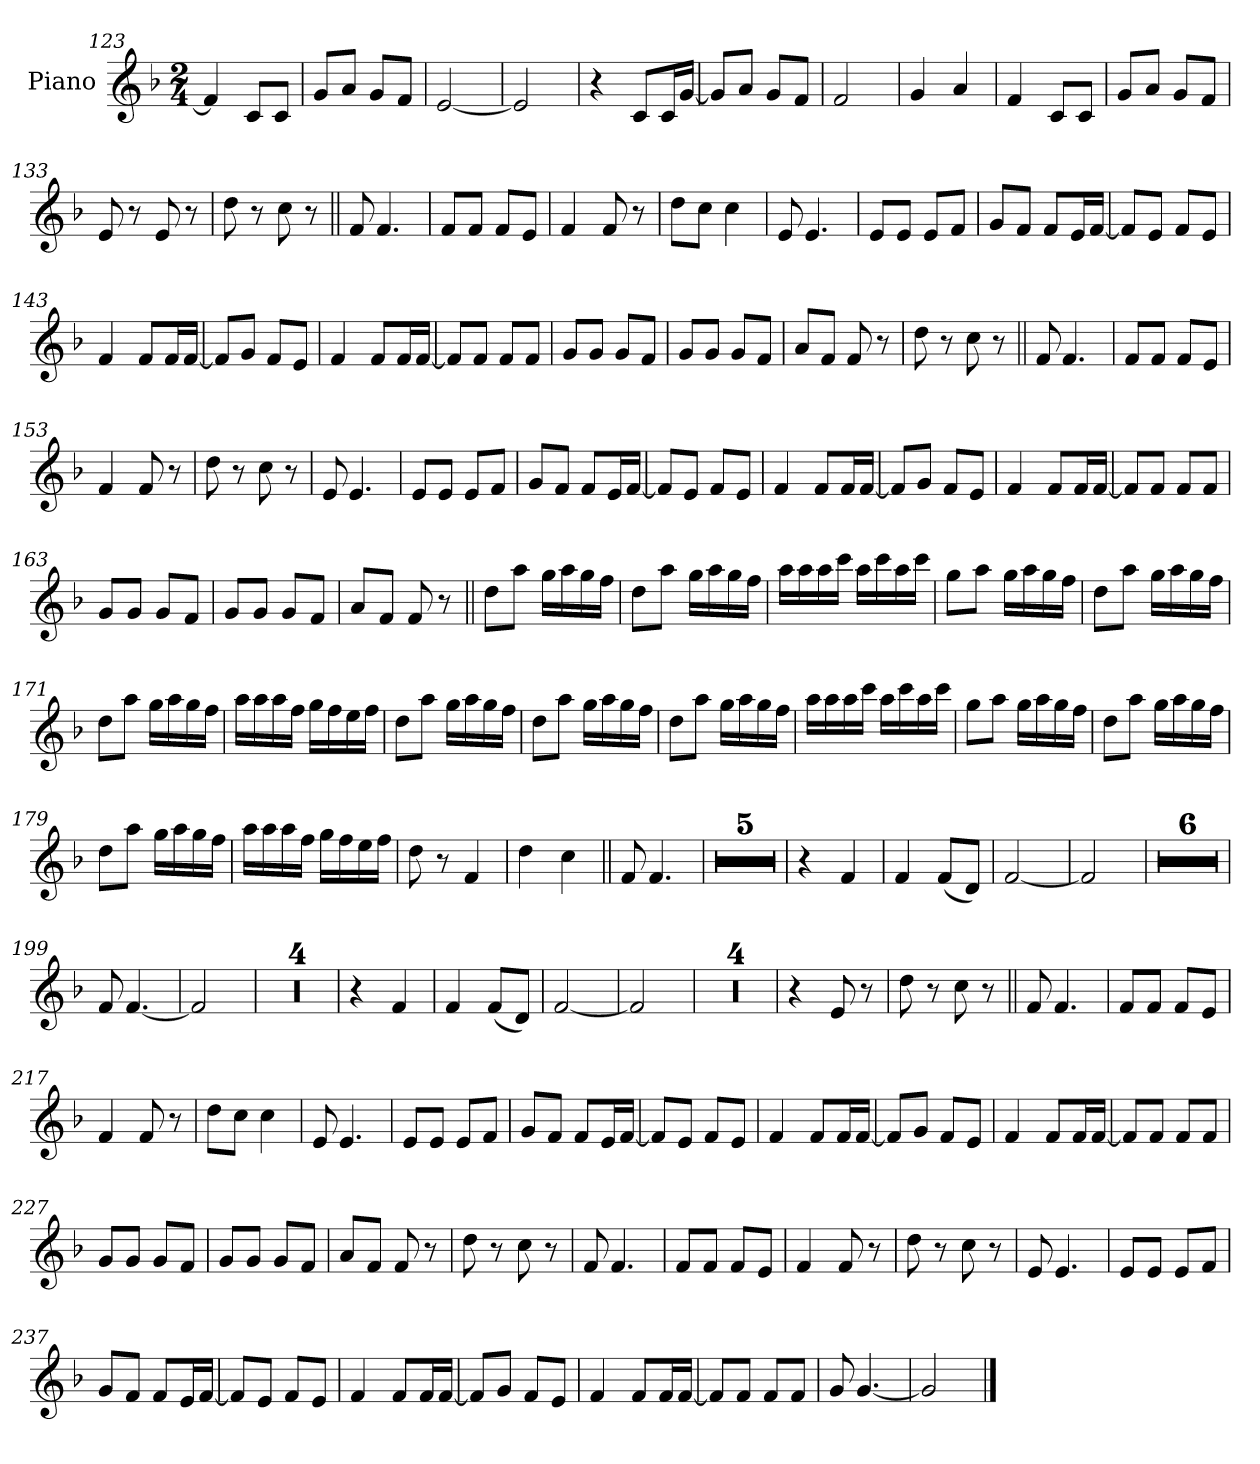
**kern
*part1
*staff1
*I"Piano
*I'Pno.
*clefG2
*k[b-]
*M2/4
=123
4f]
8cL
8cJ
=124
8gL
8aJ
8gL
8fJ
=125
[2e
=126
2e]
=127
4r
8cL
16cL
[16gJJ
=128
8gL]
8aJ
8gL
8fJ
=129
2f
=130
4g
4a
=131
4f
8cL
8cJ
=132
8gL
8aJ
8gL
8fJ
=133
8e
8r
8e
8r
=134
8dd
8r
8cc
8r
=135||
8f
4.f
=136
8fL
8fJ
8fL
8eJ
=137
4f
8f
8r
=138
8ddL
8ccJ
4cc
=139
8e
4.e
=140
8eL
8eJ
8eL
8fJ
=141
8gL
8fJ
8fL
16eL
[16fJJ
=142
8fL]
8eJ
8fL
8eJ
=143
4f
8fL
16fL
[16fJJ
=144
8fL]
8gJ
8fL
8eJ
=145
4f
8fL
16fL
[16fJJ
=146
8fL]
8fJ
8fL
8fJ
=147
8gL
8gJ
8gL
8fJ
=148
8gL
8gJ
8gL
8fJ
=149
8aL
8fJ
8f
8r
=150
8dd
8r
8cc
8r
=151||
8f
4.f
=152
8fL
8fJ
8fL
8eJ
=153
4f
8f
8r
=154
8dd
8r
8cc
8r
=155
8e
4.e
=156
8eL
8eJ
8eL
8fJ
=157
8gL
8fJ
8fL
16eL
[16fJJ
=158
8fL]
8eJ
8fL
8eJ
=159
4f
8fL
16fL
[16fJJ
=160
8fL]
8gJ
8fL
8eJ
=161
4f
8fL
16fL
[16fJJ
=162
8fL]
8fJ
8fL
8fJ
=163
8gL
8gJ
8gL
8fJ
=164
8gL
8gJ
8gL
8fJ
=165
8aL
8fJ
8f
8r
=166||
8dd!L
8aa!J
16gg!LL
16aa!
16gg!
16ff!JJ
=167
8dd!L
8aa!J
16gg!LL
16aa!
16gg!
16ff!JJ
=168
16aa!LL
16aa!
16aa!
16ccc!JJ
16aa!LL
16ccc!
16aa!
16ccc!JJ
=169
8gg!L
8aa!J
16gg!LL
16aa!
16gg!
16ff!JJ
=170
8dd!L
8aa!J
16gg!LL
16aa!
16gg!
16ff!JJ
=171
8dd!L
8aa!J
16gg!LL
16aa!
16gg!
16ff!JJ
=172
16aa!LL
16aa!
16aa!
16ff!JJ
16gg!LL
16ff!
16ee!
16ff!JJ
=173
8dd!L
8aa!J
16gg!LL
16aa!
16gg!
16ff!JJ
=174
8dd!L
8aa!J
16gg!LL
16aa!
16gg!
16ff!JJ
=175
8dd!L
8aa!J
16gg!LL
16aa!
16gg!
16ff!JJ
=176
16aa!LL
16aa!
16aa!
16ccc!JJ
16aa!LL
16ccc!
16aa!
16ccc!JJ
=177
8gg!L
8aa!J
16gg!LL
16aa!
16gg!
16ff!JJ
=178
8dd!L
8aa!J
16gg!LL
16aa!
16gg!
16ff!JJ
=179
8dd!L
8aa!J
16gg!LL
16aa!
16gg!
16ff!JJ
=180
16aa!LL
16aa!
16aa!
16ff!JJ
16gg!LL
16ff!
16ee!
16ff!JJ
=181
8dd!
8r
4f
=182
4dd
4cc
=183||
8f
4.f
=184
2r
=185
2r
=186
2r
=187
2r
=188
2r
=189
4r
4f
=190
4f
(8fL
8dJ)
=191
[2f
=192
2f]
=193
2r
=194
2r
=195
2r
=196
2r
=197
2r
=198
2r
=199
8f
[4.f
=200
2f]
=201
2r
=202
2r
=203
2r
=204
2r
=205
4r
4f
=206
4f
(8fL
8dJ)
=207
[2f
=208
2f]
=209
2r
=210
2r
=211
2r
=212
2r
=213
4r
8e
8r
=214
8dd
8r
8cc
8r
=215||
8f
4.f
=216
8fL
8fJ
8fL
8eJ
=217
4f
8f
8r
=218
8ddL
8ccJ
4cc
=219
8e
4.e
=220
8eL
8eJ
8eL
8fJ
=221
8gL
8fJ
8fL
16eL
[16fJJ
=222
8fL]
8eJ
8fL
8eJ
=223
4f
8fL
16fL
[16fJJ
=224
8fL]
8gJ
8fL
8eJ
=225
4f
8fL
16fL
[16fJJ
=226
8fL]
8fJ
8fL
8fJ
=227
8gL
8gJ
8gL
8fJ
=228
8gL
8gJ
8gL
8fJ
=229
8aL
8fJ
8f
8r
=230
8dd
8r
8cc
8r
=231
8f
4.f
=232
8fL
8fJ
8fL
8eJ
=233
4f
8f
8r
=234
8dd
8r
8cc
8r
=235
8e
4.e
=236
8eL
8eJ
8eL
8fJ
=237
8gL
8fJ
8fL
16eL
[16fJJ
=238
8fL]
8eJ
8fL
8eJ
=239
4f
8fL
16fL
[16fJJ
=240
8fL]
8gJ
8fL
8eJ
=241
4f
8fL
16fL
[16fJJ
=242
8fL]
8fJ
8fL
8fJ
=243
8g
[4.g
=244
2g]
==
*-
